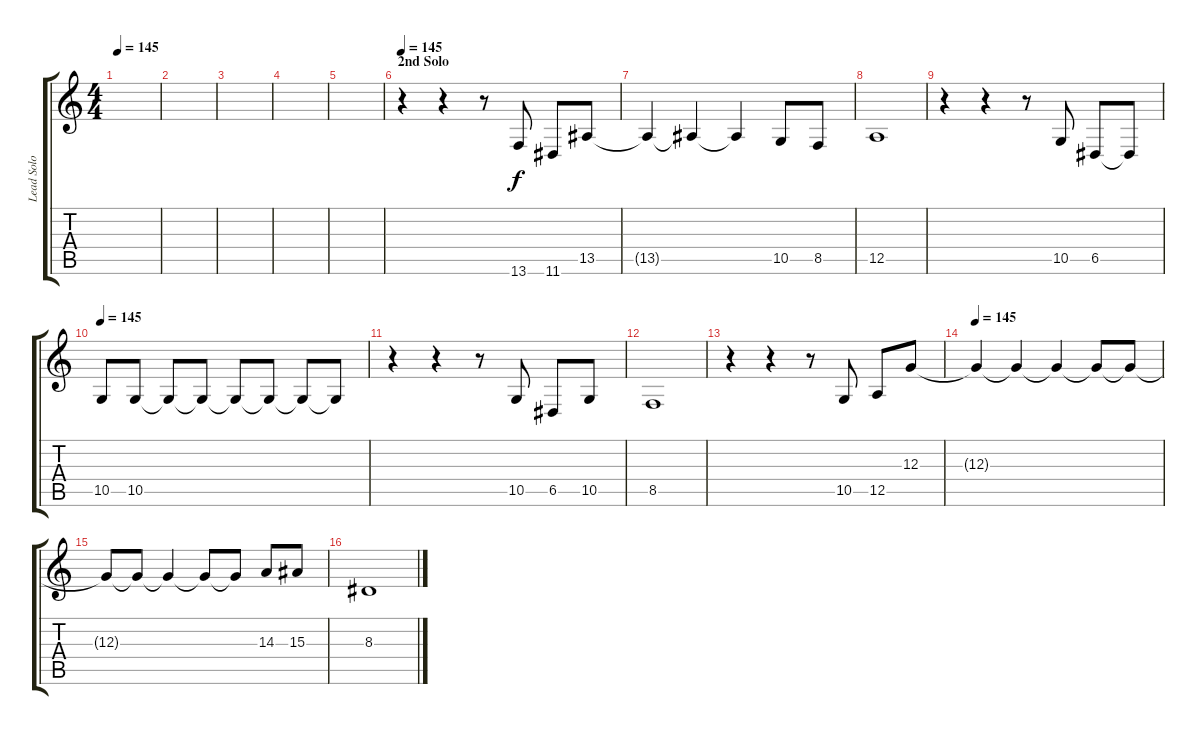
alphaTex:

\track ("Lead Solo Guitar" "Lead Solo ") {instrument pad1newage}
\staff {score tabs}
\tuning (E4 B3 G3 D3 A2 E2) {hide}
\ts (4 4)
\tempo 145
\clef g2
\ks c
|
|
|
|
|
\section ("" "2nd Solo")
\tempo 145
r.4 r.4 r.8 13.6.8{instrument trumpet} 11.6.8 13.5.8 |
13.5{t}.4 13.5{t}.4 13.5{t}.4 10.5.8 8.5.8 |
12.5.1 |
r.4 r.4 r.8 10.5.8{instrument trumpet} 6.5.8 6.5{t}.8 |
\tempo 145
10.5.8 10.5.8 10.5{t}.8 10.5{t}.8 10.5{t}.8 10.5{t}.8 10.5{t}.8 10.5{t}.8 |
r.4 r.4 r.8 10.5.8{instrument trumpet} 6.5.8 10.5.8 |
8.5.1 |
r.4 r.4 r.8 10.5.8{instrument trumpet} 12.5.8 12.3.8 |
\tempo 145
12.3{t}.4 12.3{t}.4 12.3{t}.4 12.3{t}.8 12.3{t}.8 |
12.3{t}.8 12.3{t}.8 12.3{t}.4 12.3{t}.8 12.3{t}.8 14.3.8 15.3.8 |
8.3.1
